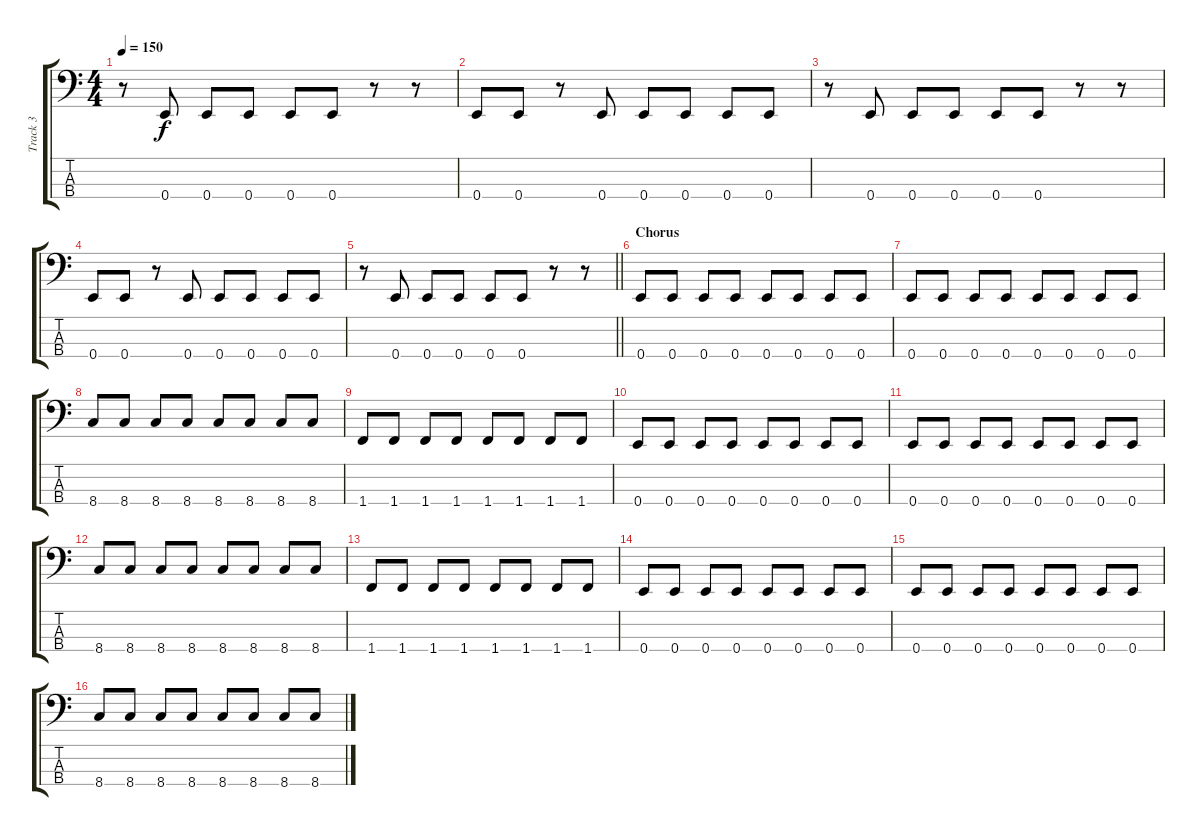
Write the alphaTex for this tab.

\track ("Track 3" "Track 3") {instrument electricbassfinger}
\staff {score tabs}
\tuning (G2 D2 A1 E1) {hide}
\ts (4 4)
\tempo 150
\clef f4
\ks c
r.8{dy f} 0.4.8 0.4.8 0.4.8 0.4.8 0.4.8 r.8 r.8 |
0.4.8 0.4.8 r.8 0.4.8 0.4.8 0.4.8 0.4.8 0.4.8 |
r.8 0.4.8 0.4.8 0.4.8 0.4.8 0.4.8 r.8 r.8 |
0.4.8 0.4.8 r.8 0.4.8 0.4.8 0.4.8 0.4.8 0.4.8 |
\barLineRight lightlight
r.8 0.4.8 0.4.8 0.4.8 0.4.8 0.4.8 r.8 r.8 |
\section ("" "Chorus")
0.4.8 0.4.8 0.4.8 0.4.8 0.4.8 0.4.8 0.4.8 0.4.8 |
0.4.8 0.4.8 0.4.8 0.4.8 0.4.8 0.4.8 0.4.8 0.4.8 |
8.4.8 8.4.8 8.4.8 8.4.8 8.4.8 8.4.8 8.4.8 8.4.8 |
1.4.8 1.4.8 1.4.8 1.4.8 1.4.8 1.4.8 1.4.8 1.4.8 |
0.4.8 0.4.8 0.4.8 0.4.8 0.4.8 0.4.8 0.4.8 0.4.8 |
0.4.8 0.4.8 0.4.8 0.4.8 0.4.8 0.4.8 0.4.8 0.4.8 |
8.4.8 8.4.8 8.4.8 8.4.8 8.4.8 8.4.8 8.4.8 8.4.8 |
1.4.8 1.4.8 1.4.8 1.4.8 1.4.8 1.4.8 1.4.8 1.4.8 |
0.4.8 0.4.8 0.4.8 0.4.8 0.4.8 0.4.8 0.4.8 0.4.8 |
0.4.8 0.4.8 0.4.8 0.4.8 0.4.8 0.4.8 0.4.8 0.4.8 |
8.4.8 8.4.8 8.4.8 8.4.8 8.4.8 8.4.8 8.4.8 8.4.8
